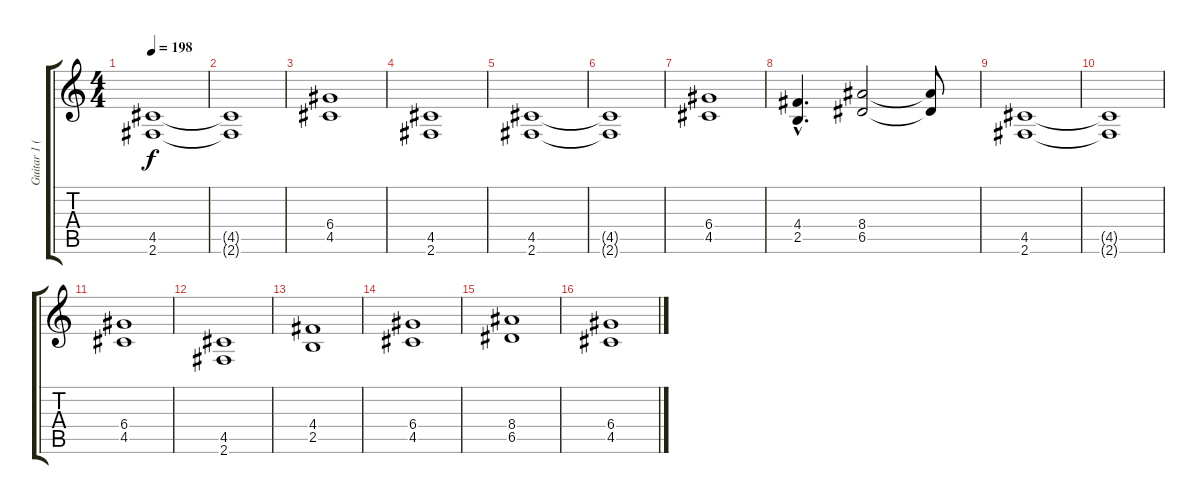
\track ("Guitar 1 (Mori Junta)" "Guitar 1 (") {instrument distortionguitar}
\staff {score tabs}
\tuning (E4 B3 G3 D3 A2 E2) {hide}
\ts (4 4)
\tempo 198
\clef g2
\ks c
(4.5 2.6).1{dy f} |
(4.5{t} 2.6{t}).1 |
(6.4 4.5).1 |
(4.5 2.6).1 |
(4.5 2.6).1 |
(4.5{t} 2.6{t}).1 |
(6.4 4.5).1 |
(4.4{hac} 2.5{hac}).4{d} (8.4 6.5).2 (8.4{t} 6.5{t}).8 |
(4.5 2.6).1 |
(4.5{t} 2.6{t}).1 |
(6.4 4.5).1 |
(4.5 2.6).1 |
(4.4 2.5).1 |
(6.4 4.5).1 |
(8.4 6.5).1 |
(6.4 4.5).1
